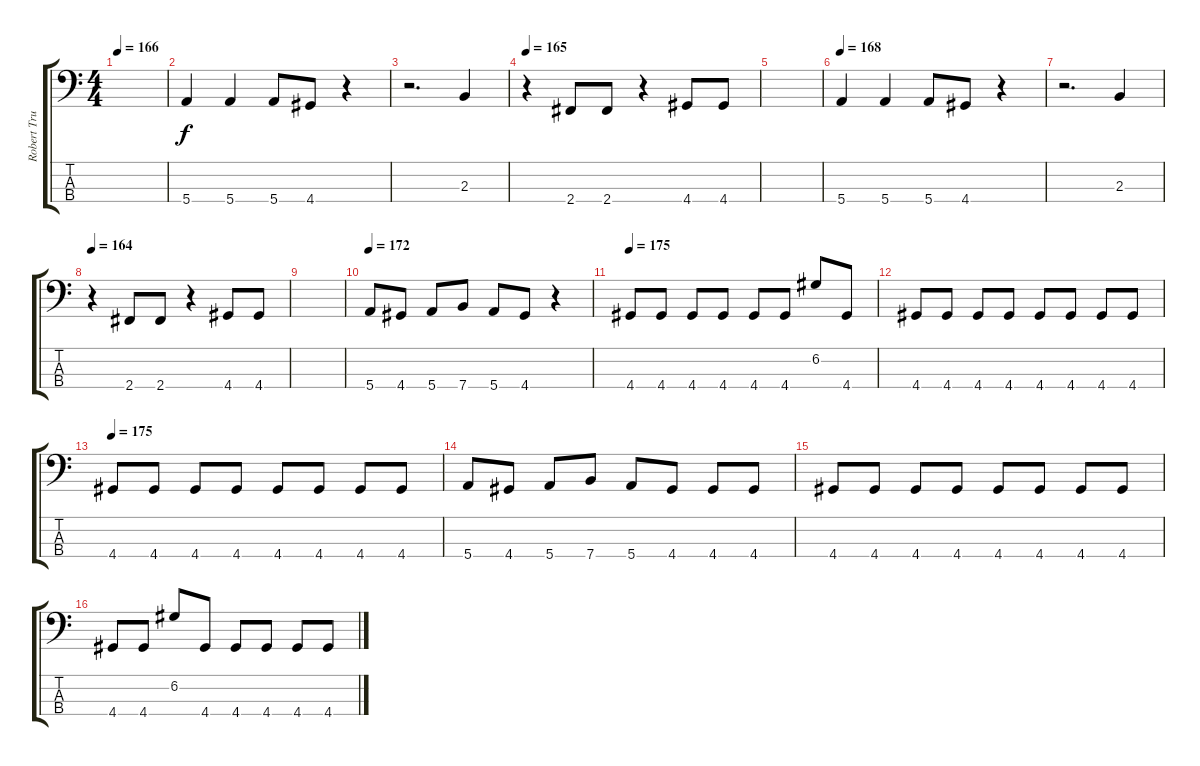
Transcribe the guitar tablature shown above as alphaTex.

\track ("Robert Trujillo" "Robert Tru") {instrument electricbasspick}
\staff {score tabs}
\tuning (G2 D2 A1 E1) {hide}
\ts (4 4)
\tempo 166
\clef f4
\ks c
|
5.4.4 5.4.4 5.4.8 4.4.8 r.4 |
r.2{d} 2.3.4 |
\tempo 165
r.4 2.4.8 2.4.8 r.4 4.4.8 4.4.8 |
|
\tempo 168
5.4.4 5.4.4 5.4.8 4.4.8 r.4 |
r.2{d} 2.3.4 |
\tempo 164
r.4 2.4.8 2.4.8 r.4 4.4.8 4.4.8 |
|
\tempo 172
5.4.8 4.4.8 5.4.8 7.4.8 5.4.8 4.4.8 r.4 |
\tempo 175
4.4.8 4.4.8 4.4.8 4.4.8 4.4.8 4.4.8 6.2.8 4.4.8 |
4.4.8 4.4.8 4.4.8 4.4.8 4.4.8 4.4.8 4.4.8 4.4.8 |
\tempo 175
4.4.8 4.4.8 4.4.8 4.4.8 4.4.8 4.4.8 4.4.8 4.4.8 |
5.4.8 4.4.8 5.4.8 7.4.8 5.4.8 4.4.8 4.4.8 4.4.8 |
4.4.8 4.4.8 4.4.8 4.4.8 4.4.8 4.4.8 4.4.8 4.4.8 |
4.4.8 4.4.8 6.2.8 4.4.8 4.4.8 4.4.8 4.4.8 4.4.8
